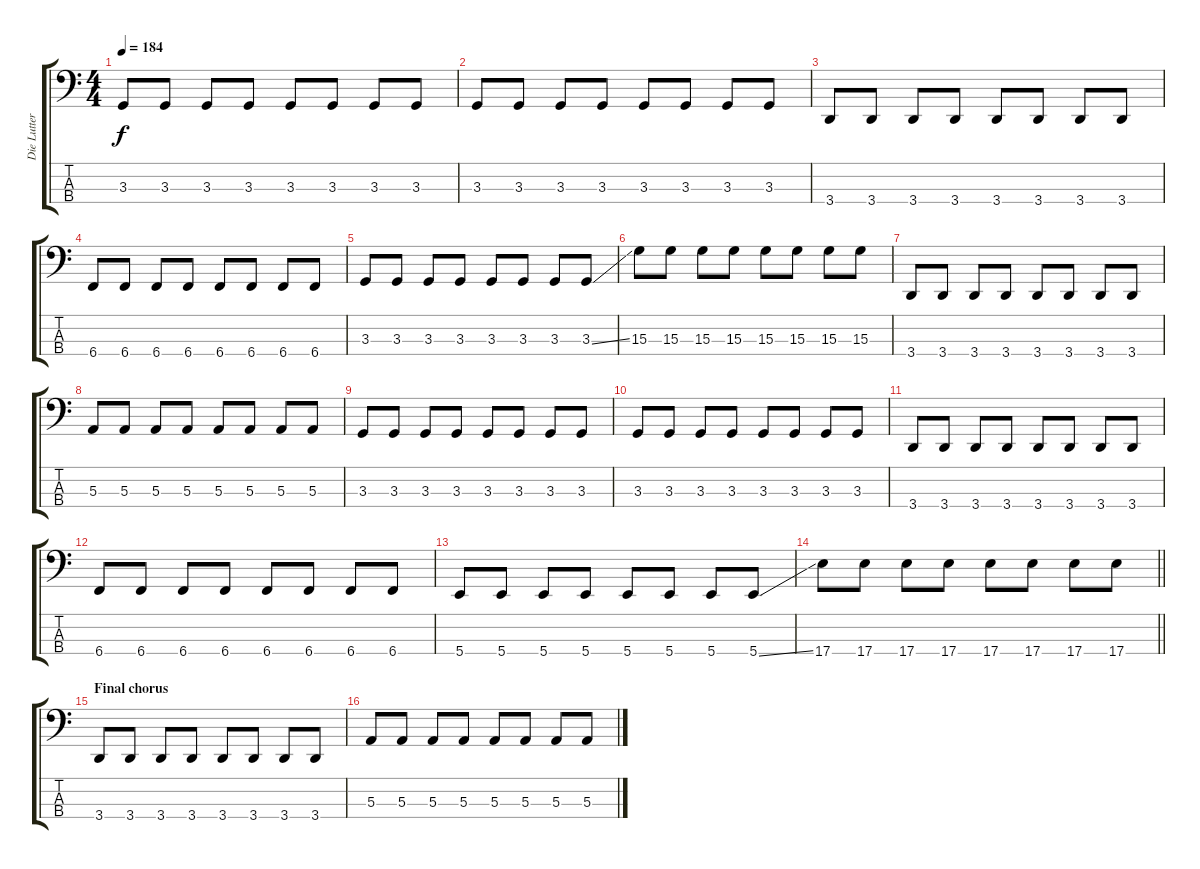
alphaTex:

\track ("Die Lutter" "Die Lutter") {instrument electricbasspick}
\staff {score tabs}
\tuning (D2 A1 E1 B0) {hide}
\ts (4 4)
\tempo 184
\clef f4
\ks c
3.3.8{dy f} 3.3.8 3.3.8 3.3.8 3.3.8 3.3.8 3.3.8 3.3.8 |
3.3.8 3.3.8 3.3.8 3.3.8 3.3.8 3.3.8 3.3.8 3.3.8 |
3.4.8 3.4.8 3.4.8 3.4.8 3.4.8 3.4.8 3.4.8 3.4.8 |
6.4.8 6.4.8 6.4.8 6.4.8 6.4.8 6.4.8 6.4.8 6.4.8 |
3.3.8 3.3.8 3.3.8 3.3.8 3.3.8 3.3.8 3.3.8 3.3{ss}.8 |
15.3.8 15.3.8 15.3.8 15.3.8 15.3.8 15.3.8 15.3.8 15.3.8 |
3.4.8 3.4.8 3.4.8 3.4.8 3.4.8 3.4.8 3.4.8 3.4.8 |
5.3.8 5.3.8 5.3.8 5.3.8 5.3.8 5.3.8 5.3.8 5.3.8 |
3.3.8 3.3.8 3.3.8 3.3.8 3.3.8 3.3.8 3.3.8 3.3.8 |
3.3.8 3.3.8 3.3.8 3.3.8 3.3.8 3.3.8 3.3.8 3.3.8 |
3.4.8 3.4.8 3.4.8 3.4.8 3.4.8 3.4.8 3.4.8 3.4.8 |
6.4.8 6.4.8 6.4.8 6.4.8 6.4.8 6.4.8 6.4.8 6.4.8 |
5.4.8 5.4.8 5.4.8 5.4.8 5.4.8 5.4.8 5.4.8 5.4{ss}.8 |
\barLineRight lightlight
17.4.8 17.4.8 17.4.8 17.4.8 17.4.8 17.4.8 17.4.8 17.4.8 |
\section ("" "Final chorus")
3.4.8 3.4.8 3.4.8 3.4.8 3.4.8 3.4.8 3.4.8 3.4.8 |
5.3.8 5.3.8 5.3.8 5.3.8 5.3.8 5.3.8 5.3.8 5.3.8
